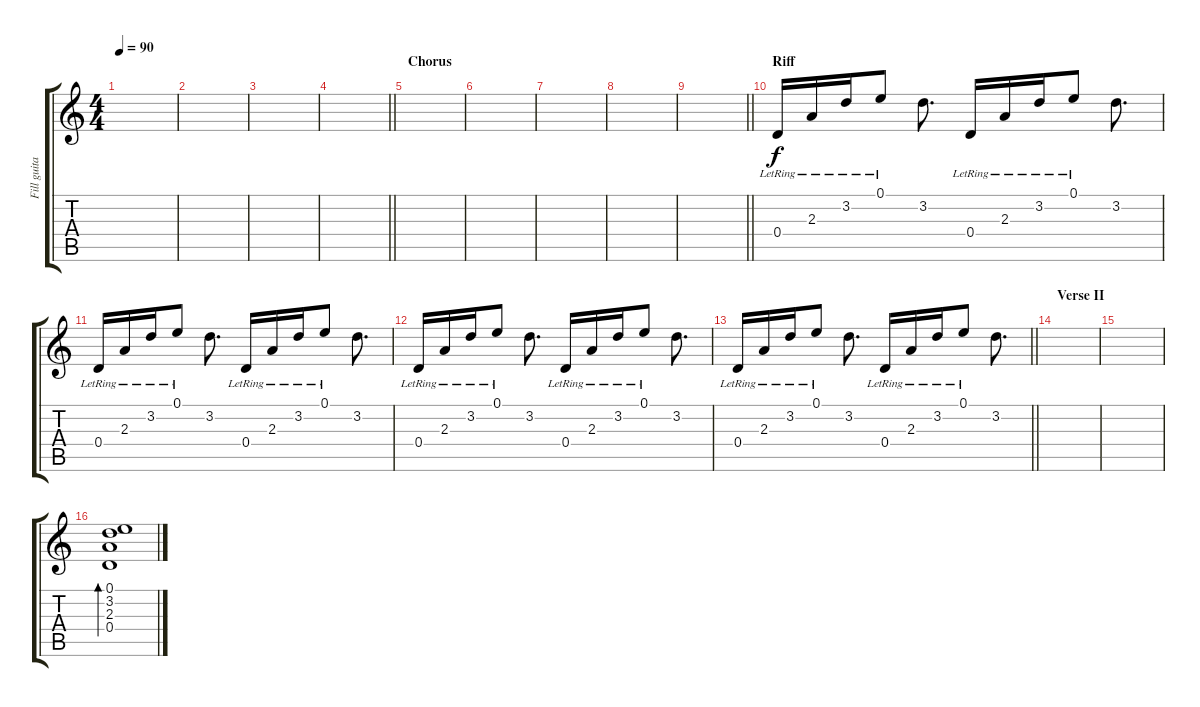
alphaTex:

\track ("Fill guitar" "Fill guita") {instrument electricguitarclean}
\staff {score tabs}
\tuning (E4 B3 G3 D3 A2 E2) {hide}
\ts (4 4)
\tempo 90
\clef g2
\ks c
|
|
|
\barLineRight lightlight
|
\section ("" "Chorus")
|
|
|
|
\barLineRight lightlight
|
\section ("" "Riff")
0.4{lr}.16 2.3{lr}.16 3.2{lr}.16 0.1{lr}.8 3.2.8{d} 0.4{lr}.16 2.3{lr}.16 3.2{lr}.16 0.1{lr}.8 3.2.8{d} |
0.4{lr}.16 2.3{lr}.16 3.2{lr}.16 0.1{lr}.8 3.2.8{d} 0.4{lr}.16 2.3{lr}.16 3.2{lr}.16 0.1{lr}.8 3.2.8{d} |
0.4{lr}.16 2.3{lr}.16 3.2{lr}.16 0.1{lr}.8 3.2.8{d} 0.4{lr}.16 2.3{lr}.16 3.2{lr}.16 0.1{lr}.8 3.2.8{d} |
\barLineRight lightlight
0.4{lr}.16 2.3{lr}.16 3.2{lr}.16 0.1{lr}.8 3.2.8{d} 0.4{lr}.16 2.3{lr}.16 3.2{lr}.16 0.1{lr}.8 3.2.8{d} |
\section ("" "Verse II")
|
|
(0.1 3.2 2.3 0.4).1{bd 60}
